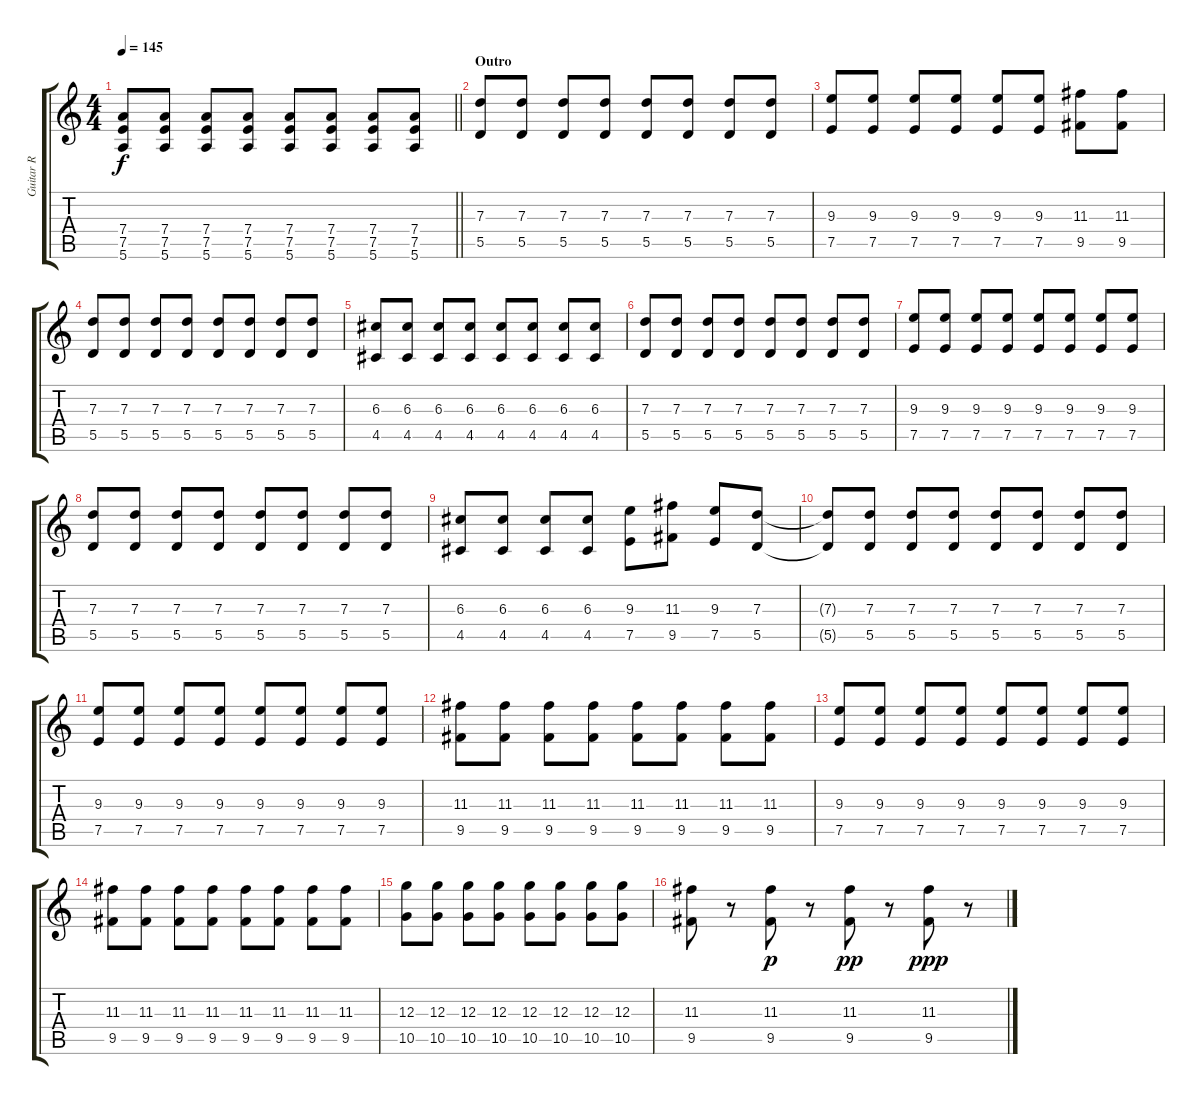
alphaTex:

\track ("Guitar R" "Guitar R") {instrument distortionguitar}
\staff {score tabs}
\tuning (E4 B3 G3 D3 A2 E2) {hide}
\ts (4 4)
\tempo 145
\clef g2
\barLineRight lightlight
\ks c
(7.4 7.5 5.6).8{dy f} (7.4 7.5 5.6).8 (7.4 7.5 5.6).8 (7.4 7.5 5.6).8 (7.4 7.5 5.6).8 (7.4 7.5 5.6).8 (7.4 7.5 5.6).8 (7.4 7.5 5.6).8 |
\section ("" "Outro")
(7.3 5.5).8 (7.3 5.5).8 (7.3 5.5).8 (7.3 5.5).8 (7.3 5.5).8 (7.3 5.5).8 (7.3 5.5).8 (7.3 5.5).8 |
(9.3 7.5).8 (9.3 7.5).8 (9.3 7.5).8 (9.3 7.5).8 (9.3 7.5).8 (9.3 7.5).8 (11.3 9.5).8 (11.3 9.5).8 |
(7.3 5.5).8 (7.3 5.5).8 (7.3 5.5).8 (7.3 5.5).8 (7.3 5.5).8 (7.3 5.5).8 (7.3 5.5).8 (7.3 5.5).8 |
(6.3 4.5).8 (6.3 4.5).8 (6.3 4.5).8 (6.3 4.5).8 (6.3 4.5).8 (6.3 4.5).8 (6.3 4.5).8 (6.3 4.5).8 |
(7.3 5.5).8 (7.3 5.5).8 (7.3 5.5).8 (7.3 5.5).8 (7.3 5.5).8 (7.3 5.5).8 (7.3 5.5).8 (7.3 5.5).8 |
(9.3 7.5).8 (9.3 7.5).8 (9.3 7.5).8 (9.3 7.5).8 (9.3 7.5).8 (9.3 7.5).8 (9.3 7.5).8 (9.3 7.5).8 |
(7.3 5.5).8 (7.3 5.5).8 (7.3 5.5).8 (7.3 5.5).8 (7.3 5.5).8 (7.3 5.5).8 (7.3 5.5).8 (7.3 5.5).8 |
(6.3 4.5).8 (6.3 4.5).8 (6.3 4.5).8 (6.3 4.5).8 (9.3 7.5).8 (11.3 9.5).8 (9.3 7.5).8 (7.3 5.5).8 |
(7.3{t} 5.5{t}).8 (7.3 5.5).8 (7.3 5.5).8 (7.3 5.5).8 (7.3 5.5).8 (7.3 5.5).8 (7.3 5.5).8 (7.3 5.5).8 |
(9.3 7.5).8 (9.3 7.5).8 (9.3 7.5).8 (9.3 7.5).8 (9.3 7.5).8 (9.3 7.5).8 (9.3 7.5).8 (9.3 7.5).8 |
(11.3 9.5).8 (11.3 9.5).8{txt ""} (11.3 9.5).8 (11.3 9.5).8 (11.3 9.5).8 (11.3 9.5).8 (11.3 9.5).8 (11.3 9.5).8 |
(9.3 7.5).8 (9.3 7.5).8 (9.3 7.5).8 (9.3 7.5).8 (9.3 7.5).8 (9.3 7.5).8 (9.3 7.5).8 (9.3 7.5).8 |
(11.3 9.5).8 (11.3 9.5).8 (11.3 9.5).8 (11.3 9.5).8 (11.3 9.5).8 (11.3 9.5).8 (11.3 9.5).8 (11.3 9.5).8 |
(12.3 10.5).8 (12.3 10.5).8 (12.3 10.5).8 (12.3 10.5).8 (12.3 10.5).8 (12.3 10.5).8 (12.3 10.5).8 (12.3 10.5).8 |
(11.3 9.5).8 r.8 (11.3 9.5).8{dy p} r.8 (11.3 9.5).8{dy pp} r.8 (11.3 9.5).8{dy ppp} r.8
